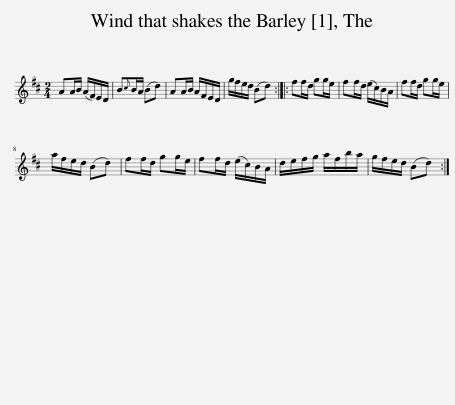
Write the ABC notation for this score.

X:1
L:1/8
M:2/4
I:linebreak $
K:D
V:1 treble
V:1
 AA/B/ (A/F/)E/D/ | B{c}B/A/ (Bd) | AA/B/ A/F/E/D/ | g/f/e/d/ (Bd) :: ff/d/ gg/e/ | %5
 ff/d/ (e/c/)B/A/ | ff/d/ gg/e/ |$ a/f/e/d/ (Bd) | ff/d/ gg/e/ | ff/d/ (e/c/)B/A/ | %10
 d/e/f/g/ a/f/b/a/ | g/f/e/d/ (Bd) :| %12
